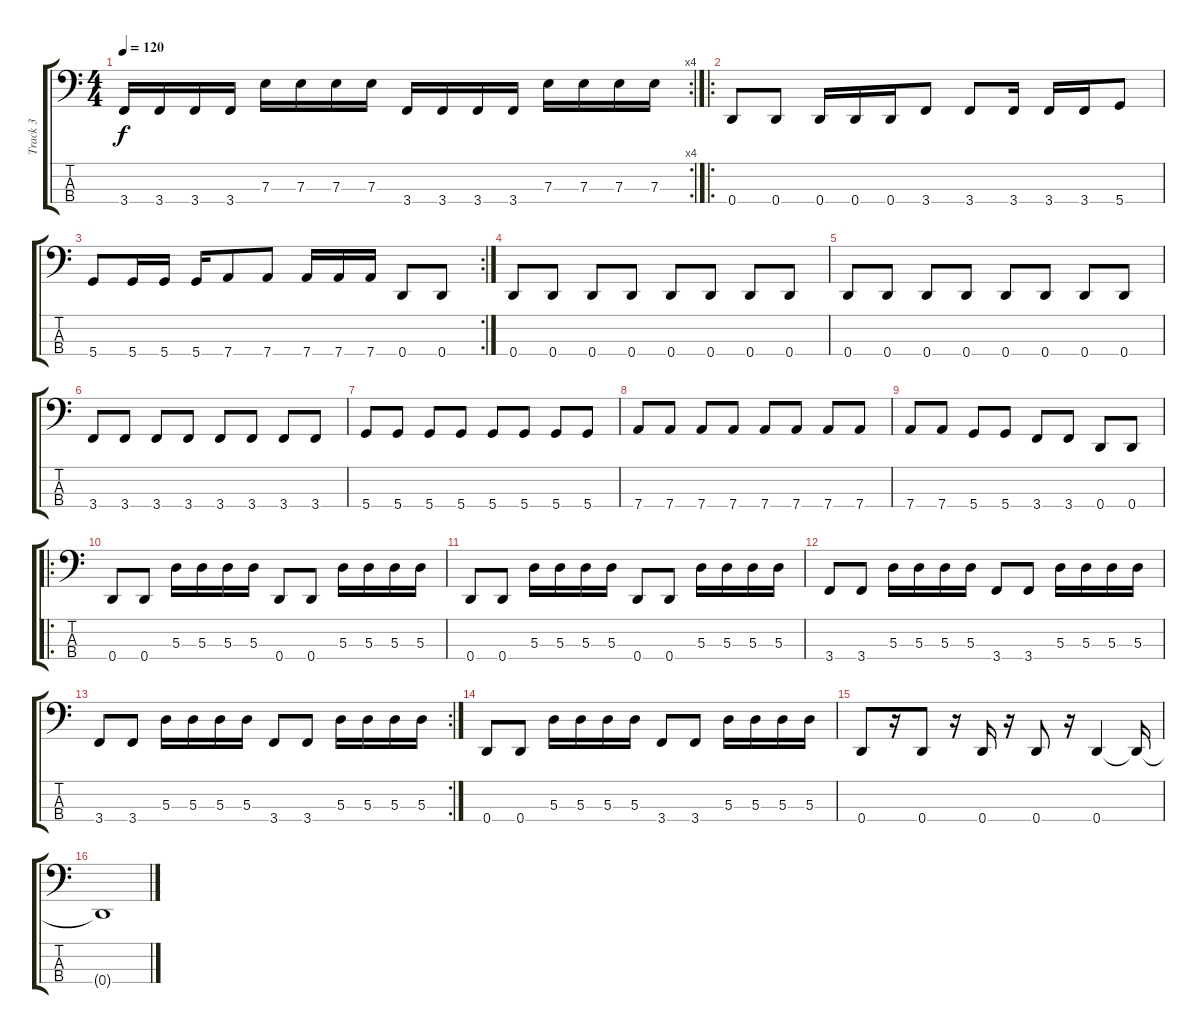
\track ("Track 3" "Track 3") {instrument electricbasspick}
\staff {score tabs}
\tuning (G2 D2 A1 D1) {hide}
\rc 4
\ts (4 4)
\tempo 120
\clef f4
\ks c
3.4.16{dy f} 3.4.16 3.4.16 3.4.16 7.3.16 7.3.16 7.3.16 7.3.16 3.4.16 3.4.16 3.4.16 3.4.16 7.3.16 7.3.16 7.3.16 7.3.16 |
\ro
0.4.8 0.4.8 0.4.16 0.4.16 0.4.16 3.4.8 3.4.8 3.4.16 3.4.16 3.4.16 5.4.8 |
\rc 2
5.4.8 5.4.16 5.4.16 5.4.16 7.4.8 7.4.8 7.4.16 7.4.16 7.4.16 0.4.8 0.4.8 |
0.4.8 0.4.8 0.4.8 0.4.8 0.4.8 0.4.8 0.4.8 0.4.8 |
0.4.8 0.4.8 0.4.8 0.4.8 0.4.8 0.4.8 0.4.8 0.4.8 |
3.4.8 3.4.8 3.4.8 3.4.8 3.4.8 3.4.8 3.4.8 3.4.8 |
5.4.8 5.4.8 5.4.8 5.4.8 5.4.8 5.4.8 5.4.8 5.4.8 |
7.4.8 7.4.8 7.4.8 7.4.8 7.4.8 7.4.8 7.4.8 7.4.8 |
7.4.8 7.4.8 5.4.8 5.4.8 3.4.8 3.4.8 0.4.8 0.4.8 |
\ro
0.4.8 0.4.8 5.3.16 5.3.16 5.3.16 5.3.16 0.4.8 0.4.8 5.3.16 5.3.16 5.3.16 5.3.16 |
0.4.8 0.4.8 5.3.16 5.3.16 5.3.16 5.3.16 0.4.8 0.4.8 5.3.16 5.3.16 5.3.16 5.3.16 |
3.4.8 3.4.8 5.3.16 5.3.16 5.3.16 5.3.16 3.4.8 3.4.8 5.3.16 5.3.16 5.3.16 5.3.16 |
\rc 2
3.4.8 3.4.8 5.3.16 5.3.16 5.3.16 5.3.16 3.4.8 3.4.8 5.3.16 5.3.16 5.3.16 5.3.16 |
0.4.8 0.4.8 5.3.16 5.3.16 5.3.16 5.3.16 3.4.8 3.4.8 5.3.16 5.3.16 5.3.16 5.3.16 |
0.4.8 r.16 0.4.8 r.16 0.4.16 r.16 0.4.8 r.16 0.4.4 0.4{t}.16 |
0.4{t}.1
